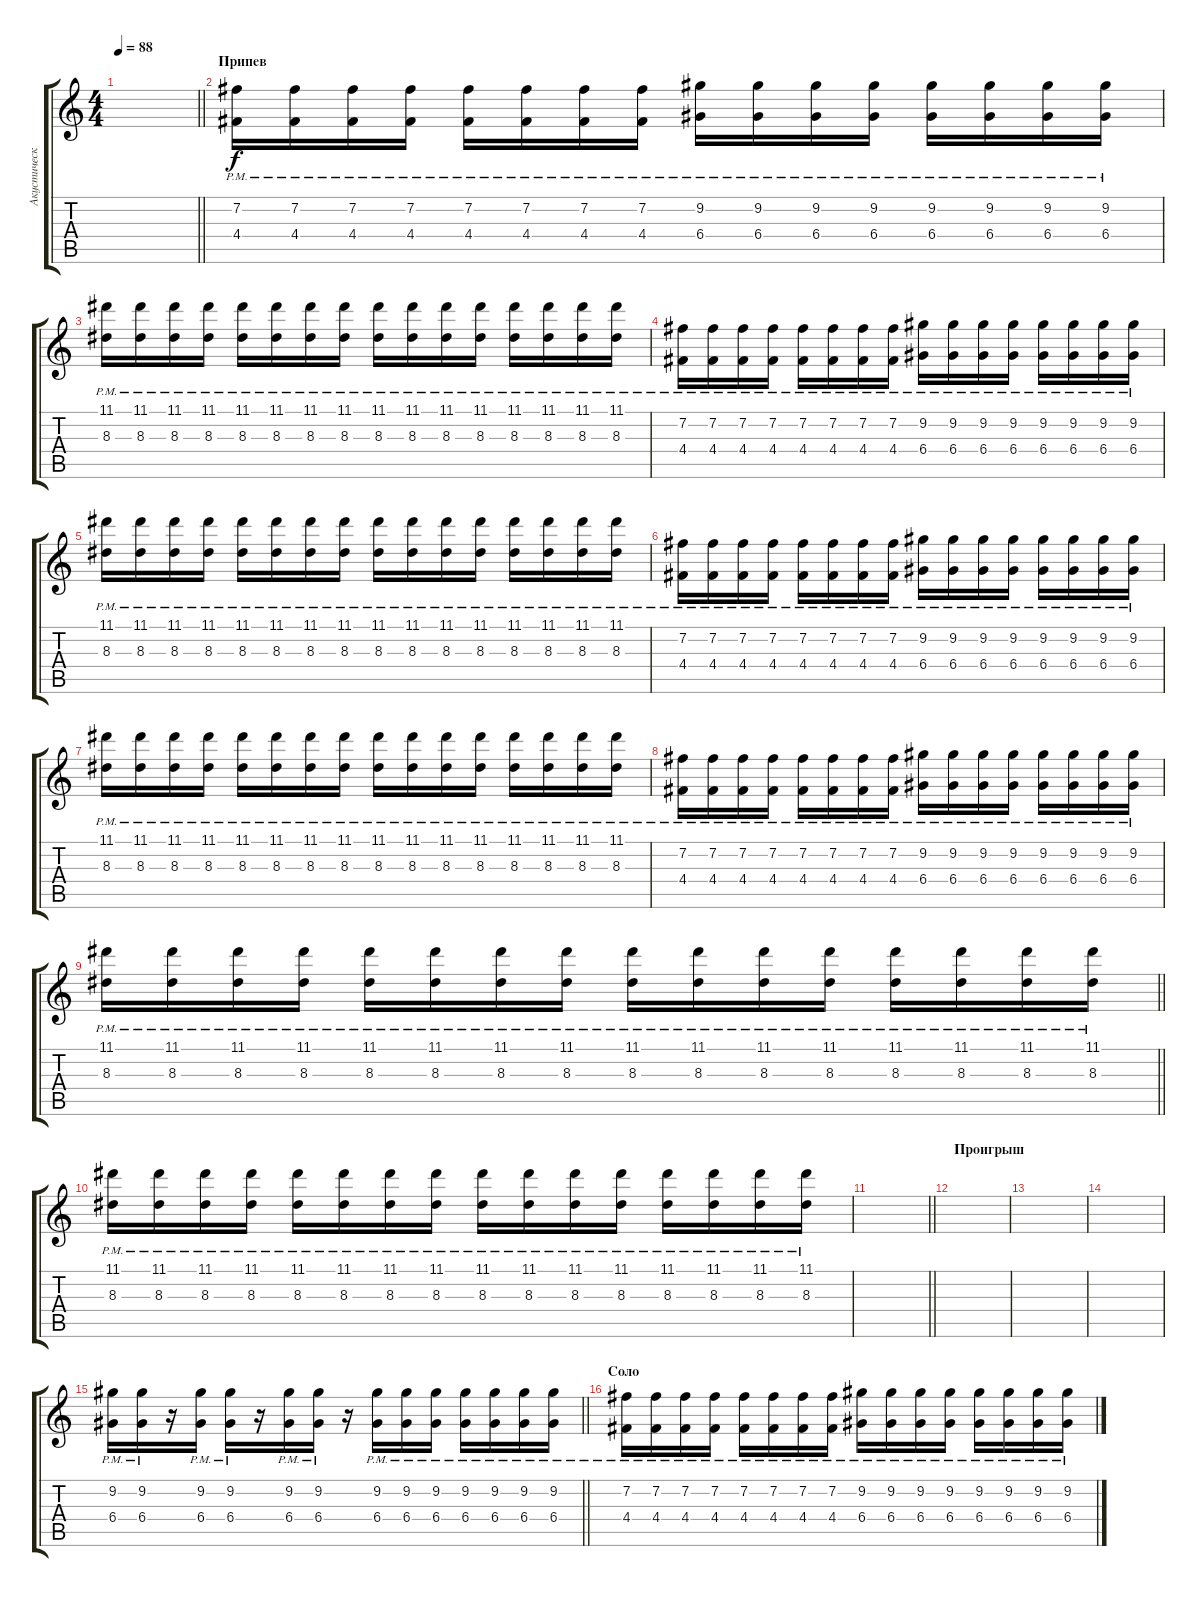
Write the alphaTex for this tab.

\track ("Акустическая гитара" "Акустическ") {instrument acousticguitarsteel}
\staff {score tabs}
\tuning (E4 B3 G3 D3 A2 E2) {hide}
\ts (4 4)
\tempo 88
\clef g2
\barLineRight lightlight
\ks c
|
\section ("" "Припев")
(7.2{pm} 4.4{pm}).16 (7.2{pm} 4.4{pm}).16 (7.2{pm} 4.4{pm}).16 (7.2{pm} 4.4{pm}).16 (7.2{pm} 4.4{pm}).16 (7.2{pm} 4.4{pm}).16 (7.2{pm} 4.4{pm}).16 (7.2{pm} 4.4{pm}).16 (9.2{pm} 6.4{pm}).16 (9.2{pm} 6.4{pm}).16 (9.2{pm} 6.4{pm}).16 (9.2{pm} 6.4{pm}).16 (9.2{pm} 6.4{pm}).16 (9.2{pm} 6.4{pm}).16 (9.2{pm} 6.4{pm}).16 (9.2{pm} 6.4{pm}).16 |
(11.1{pm} 8.3{pm}).16 (11.1{pm} 8.3{pm}).16 (11.1{pm} 8.3{pm}).16 (11.1{pm} 8.3{pm}).16 (11.1{pm} 8.3{pm}).16 (11.1{pm} 8.3{pm}).16 (11.1{pm} 8.3{pm}).16 (11.1{pm} 8.3{pm}).16 (11.1{pm} 8.3{pm}).16 (11.1{pm} 8.3{pm}).16 (11.1{pm} 8.3{pm}).16 (11.1{pm} 8.3{pm}).16 (11.1{pm} 8.3{pm}).16 (11.1{pm} 8.3{pm}).16 (11.1{pm} 8.3{pm}).16 (11.1{pm} 8.3{pm}).16 |
(7.2{pm} 4.4{pm}).16 (7.2{pm} 4.4{pm}).16 (7.2{pm} 4.4{pm}).16 (7.2{pm} 4.4{pm}).16 (7.2{pm} 4.4{pm}).16 (7.2{pm} 4.4{pm}).16 (7.2{pm} 4.4{pm}).16 (7.2{pm} 4.4{pm}).16 (9.2{pm} 6.4{pm}).16 (9.2{pm} 6.4{pm}).16 (9.2{pm} 6.4{pm}).16 (9.2{pm} 6.4{pm}).16 (9.2{pm} 6.4{pm}).16 (9.2{pm} 6.4{pm}).16 (9.2{pm} 6.4{pm}).16 (9.2{pm} 6.4{pm}).16 |
(11.1{pm} 8.3{pm}).16 (11.1{pm} 8.3{pm}).16 (11.1{pm} 8.3{pm}).16 (11.1{pm} 8.3{pm}).16 (11.1{pm} 8.3{pm}).16 (11.1{pm} 8.3{pm}).16 (11.1{pm} 8.3{pm}).16 (11.1{pm} 8.3{pm}).16 (11.1{pm} 8.3{pm}).16 (11.1{pm} 8.3{pm}).16 (11.1{pm} 8.3{pm}).16 (11.1{pm} 8.3{pm}).16 (11.1{pm} 8.3{pm}).16 (11.1{pm} 8.3{pm}).16 (11.1{pm} 8.3{pm}).16 (11.1{pm} 8.3{pm}).16 |
(7.2{pm} 4.4{pm}).16 (7.2{pm} 4.4{pm}).16 (7.2{pm} 4.4{pm}).16 (7.2{pm} 4.4{pm}).16 (7.2{pm} 4.4{pm}).16 (7.2{pm} 4.4{pm}).16 (7.2{pm} 4.4{pm}).16 (7.2{pm} 4.4{pm}).16 (9.2{pm} 6.4{pm}).16 (9.2{pm} 6.4{pm}).16 (9.2{pm} 6.4{pm}).16 (9.2{pm} 6.4{pm}).16 (9.2{pm} 6.4{pm}).16 (9.2{pm} 6.4{pm}).16 (9.2{pm} 6.4{pm}).16 (9.2{pm} 6.4{pm}).16 |
(11.1{pm} 8.3{pm}).16 (11.1{pm} 8.3{pm}).16 (11.1{pm} 8.3{pm}).16 (11.1{pm} 8.3{pm}).16 (11.1{pm} 8.3{pm}).16 (11.1{pm} 8.3{pm}).16 (11.1{pm} 8.3{pm}).16 (11.1{pm} 8.3{pm}).16 (11.1{pm} 8.3{pm}).16 (11.1{pm} 8.3{pm}).16 (11.1{pm} 8.3{pm}).16 (11.1{pm} 8.3{pm}).16 (11.1{pm} 8.3{pm}).16 (11.1{pm} 8.3{pm}).16 (11.1{pm} 8.3{pm}).16 (11.1{pm} 8.3{pm}).16 |
(7.2{pm} 4.4{pm}).16 (7.2{pm} 4.4{pm}).16 (7.2{pm} 4.4{pm}).16 (7.2{pm} 4.4{pm}).16 (7.2{pm} 4.4{pm}).16 (7.2{pm} 4.4{pm}).16 (7.2{pm} 4.4{pm}).16 (7.2{pm} 4.4{pm}).16 (9.2{pm} 6.4{pm}).16 (9.2{pm} 6.4{pm}).16 (9.2{pm} 6.4{pm}).16 (9.2{pm} 6.4{pm}).16 (9.2{pm} 6.4{pm}).16 (9.2{pm} 6.4{pm}).16 (9.2{pm} 6.4{pm}).16 (9.2{pm} 6.4{pm}).16 |
\barLineRight lightlight
(11.1{pm} 8.3{pm}).16 (11.1{pm} 8.3{pm}).16 (11.1{pm} 8.3{pm}).16 (11.1{pm} 8.3{pm}).16 (11.1{pm} 8.3{pm}).16 (11.1{pm} 8.3{pm}).16 (11.1{pm} 8.3{pm}).16 (11.1{pm} 8.3{pm}).16 (11.1{pm} 8.3{pm}).16 (11.1{pm} 8.3{pm}).16 (11.1{pm} 8.3{pm}).16 (11.1{pm} 8.3{pm}).16 (11.1{pm} 8.3{pm}).16 (11.1{pm} 8.3{pm}).16 (11.1{pm} 8.3{pm}).16 (11.1{pm} 8.3{pm}).16 |
(11.1{pm} 8.3{pm}).16 (11.1{pm} 8.3{pm}).16 (11.1{pm} 8.3{pm}).16 (11.1{pm} 8.3{pm}).16 (11.1{pm} 8.3{pm}).16 (11.1{pm} 8.3{pm}).16 (11.1{pm} 8.3{pm}).16 (11.1{pm} 8.3{pm}).16 (11.1{pm} 8.3{pm}).16 (11.1{pm} 8.3{pm}).16 (11.1{pm} 8.3{pm}).16 (11.1{pm} 8.3{pm}).16 (11.1{pm} 8.3{pm}).16 (11.1{pm} 8.3{pm}).16 (11.1{pm} 8.3{pm}).16 (11.1{pm} 8.3{pm}).16 |
\barLineRight lightlight
|
\section ("" "Проигрыш")
|
|
|
\barLineRight lightlight
(9.2{pm} 6.4{pm}).16 (9.2{pm} 6.4{pm}).16 r.16 (9.2{pm} 6.4{pm}).16 (9.2{pm} 6.4{pm}).16 r.16 (9.2{pm} 6.4{pm}).16 (9.2{pm} 6.4{pm}).16 r.16 (9.2{pm} 6.4{pm}).16 (9.2{pm} 6.4{pm}).16 (9.2{pm} 6.4{pm}).16 (9.2{pm} 6.4{pm}).16 (9.2{pm} 6.4{pm}).16 (9.2{pm} 6.4{pm}).16 (9.2{pm} 6.4{pm}).16 |
\section ("" "Соло")
(7.2{pm} 4.4{pm}).16 (7.2{pm} 4.4{pm}).16 (7.2{pm} 4.4{pm}).16 (7.2{pm} 4.4{pm}).16 (7.2{pm} 4.4{pm}).16 (7.2{pm} 4.4{pm}).16 (7.2{pm} 4.4{pm}).16 (7.2{pm} 4.4{pm}).16 (9.2{pm} 6.4{pm}).16 (9.2{pm} 6.4{pm}).16 (9.2{pm} 6.4{pm}).16 (9.2{pm} 6.4{pm}).16 (9.2{pm} 6.4{pm}).16 (9.2{pm} 6.4{pm}).16 (9.2{pm} 6.4{pm}).16 (9.2{pm} 6.4{pm}).16
